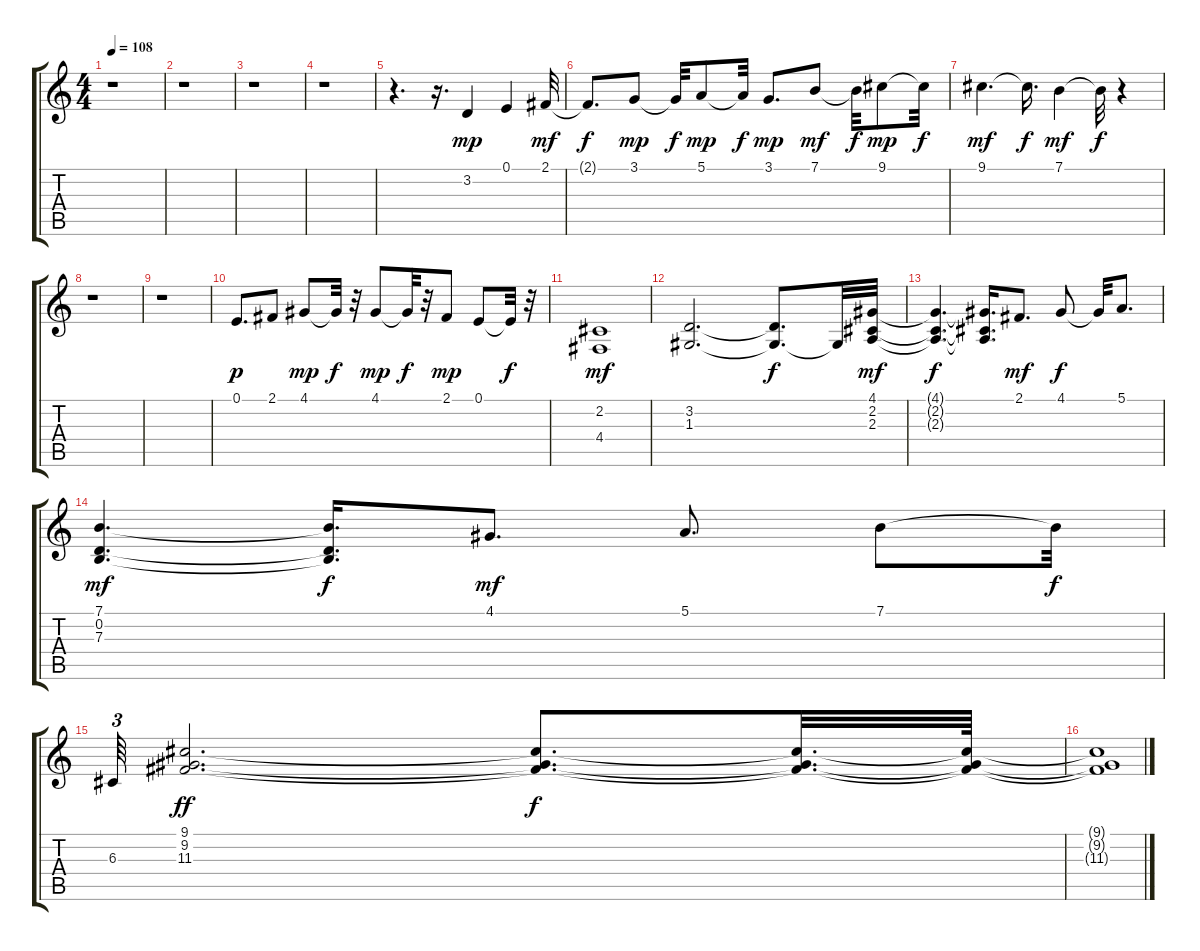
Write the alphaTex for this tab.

\track "" {instrument choiraahs}
\staff {score tabs}
\tuning (E4 B3 G3 D3 A2 E2) {hide}
\ts (4 4)
\tempo 108
\clef g2
\ks c
r.1{dy f} |
r.1 |
r.1 |
r.1 |
r.4{d} r.16{d} 3.2.4{dy mp} 0.1.4 2.1.32{dy mf} |
2.1{t}.8{d dy f} 3.1.8{dy mp} 3.1{t}.32{dy f} 5.1.8{dy mp} 5.1{t}.32{dy f} 3.1.8{d dy mp} 7.1.8{dy mf} 7.1{t}.32{dy f} 9.1.8{dy mp} 9.1{t}.32{dy f} |
9.1.4{d dy mf} 9.1{t}.16{d dy f} 7.1.4{dy mf} 7.1{t}.32{dy f} r.4 |
r.1 |
r.1 |
0.1.8{d dy p} 2.1.8 4.1.8{dy mp} 4.1{t}.32{dy f} r.32 4.1.8{dy mp} 4.1{t}.32{dy f} r.32 2.1.8{dy mp} 0.1.8 0.1{t}.32{dy f} r.32 |
(2.2 4.4).1{dy mf} |
(3.2 1.3).2{d} (3.2{t} 1.3{t}).8{d dy f} 1.3{t}.32 (4.1 2.2 2.3).32{dy mf} |
(4.1{t} 2.2{t} 2.3{t}).4{d dy f} (4.1{t} 2.2{t} 2.3{t}).16{d} 2.1.8{d dy mf} 4.1.8{dy f} 4.1{t}.32 5.1.8{d} |
(7.1 0.2 7.3).4{d dy mf} (7.1{t} 0.2{t} 7.3{t}).16{d dy f} 4.1.8{d dy mf} 5.1.8{d} 7.1.8 7.1{t}.32{dy f} |
6.3.64{tu (3 2)} (9.1 9.2 11.3).2{d dy ff} (9.1{t} 9.2{t} 11.3{t}).8{d dy f} (9.1{t} 9.2{t} 11.3{t}).32{d} (9.1{t} 9.2{t} 11.3{t}).64 |
(9.1{t} 9.2{t} 11.3{t}).1
